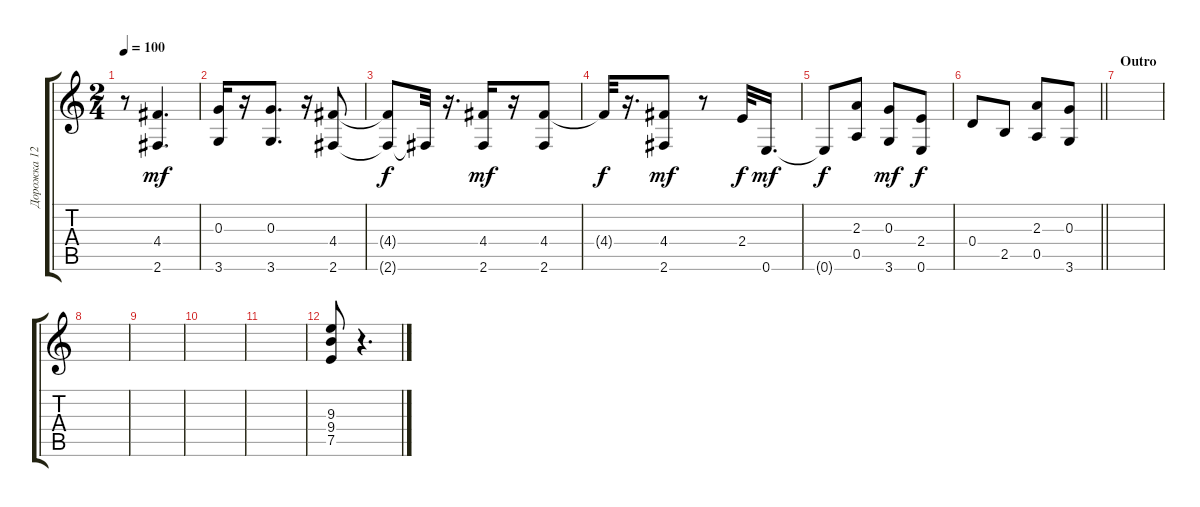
\track ("Дорожка 12" "Дорожка 12") {instrument electricguitarclean}
\staff {score tabs}
\tuning (E4 B3 G3 D3 A2 E2) {hide}
\ts (2 4)
\tempo 100
\clef g2
\ks c
r.8{dy mp} (4.4 2.6).4{d dy mf} |
(0.3 3.6).16 r.16 (0.3 3.6).8{d} r.16 (4.4 2.6).8 |
(4.4{t} 2.6{t}).8{dy f} 2.6{t}.32 r.16{d} (4.4 2.6).16{dy mf} r.16 (4.4 2.6).8 |
4.4{t}.32{dy f} r.16{d} (4.4 2.6).8{dy mf} r.8 2.4.32{dy f} 0.6.16{d dy mf} |
0.6{t}.8{dy f} (2.3 0.5).8 (0.3 3.6).8{dy mf} (2.4 0.6).8{dy f} |
\barLineRight lightlight
0.4.8 2.5.8 (2.3 0.5).8 (0.3 3.6).8 |
\section ("" "Outro")
|
|
|
|
|
(9.3 9.4 7.5).8 r.4{d}
